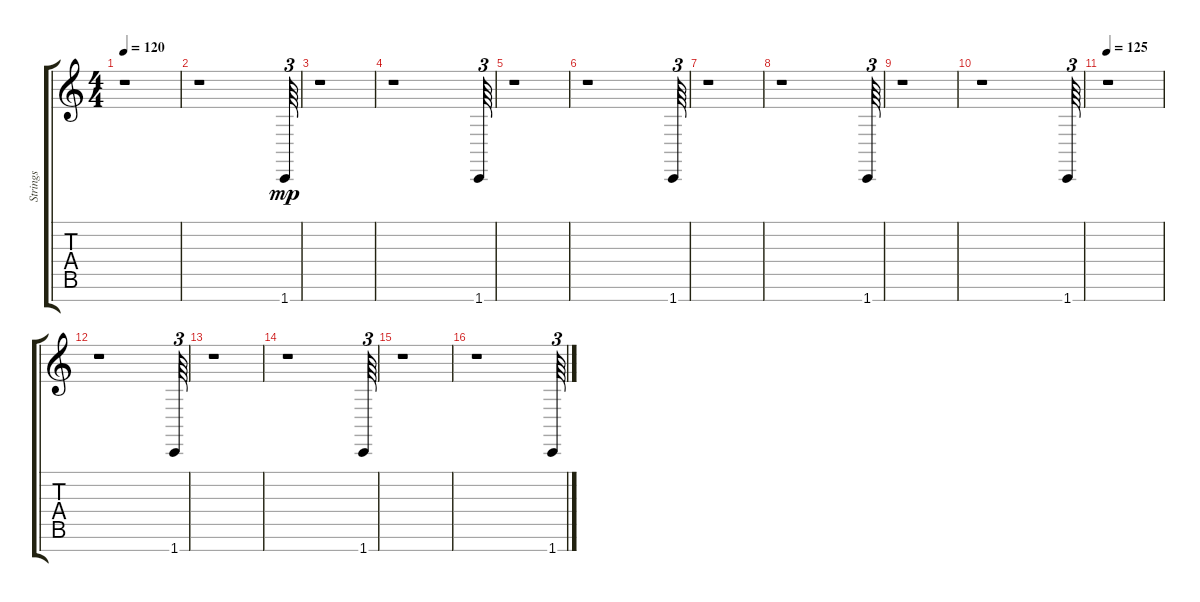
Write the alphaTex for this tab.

\track ("Strings" "Strings") {instrument stringensemble1}
\staff {score tabs}
\tuning (E4 B3 G3 D3 A2 E2 B1) {hide}
\ts (4 4)
\tempo 120
\clef g2
\ks c
r.1{dy mp} |
r.1 1.7.64{tu (3 2)} |
r.1 |
r.1 1.7.64{tu (3 2)} |
r.1 |
r.1 1.7.64{tu (3 2)} |
r.1 |
r.1 1.7.64{tu (3 2)} |
r.1 |
r.1 1.7.64{tu (3 2)} |
\tempo 125
r.1 |
r.1 1.7.64{tu (3 2)} |
r.1 |
r.1 1.7.64{tu (3 2)} |
r.1 |
r.1 1.7.64{tu (3 2)}
